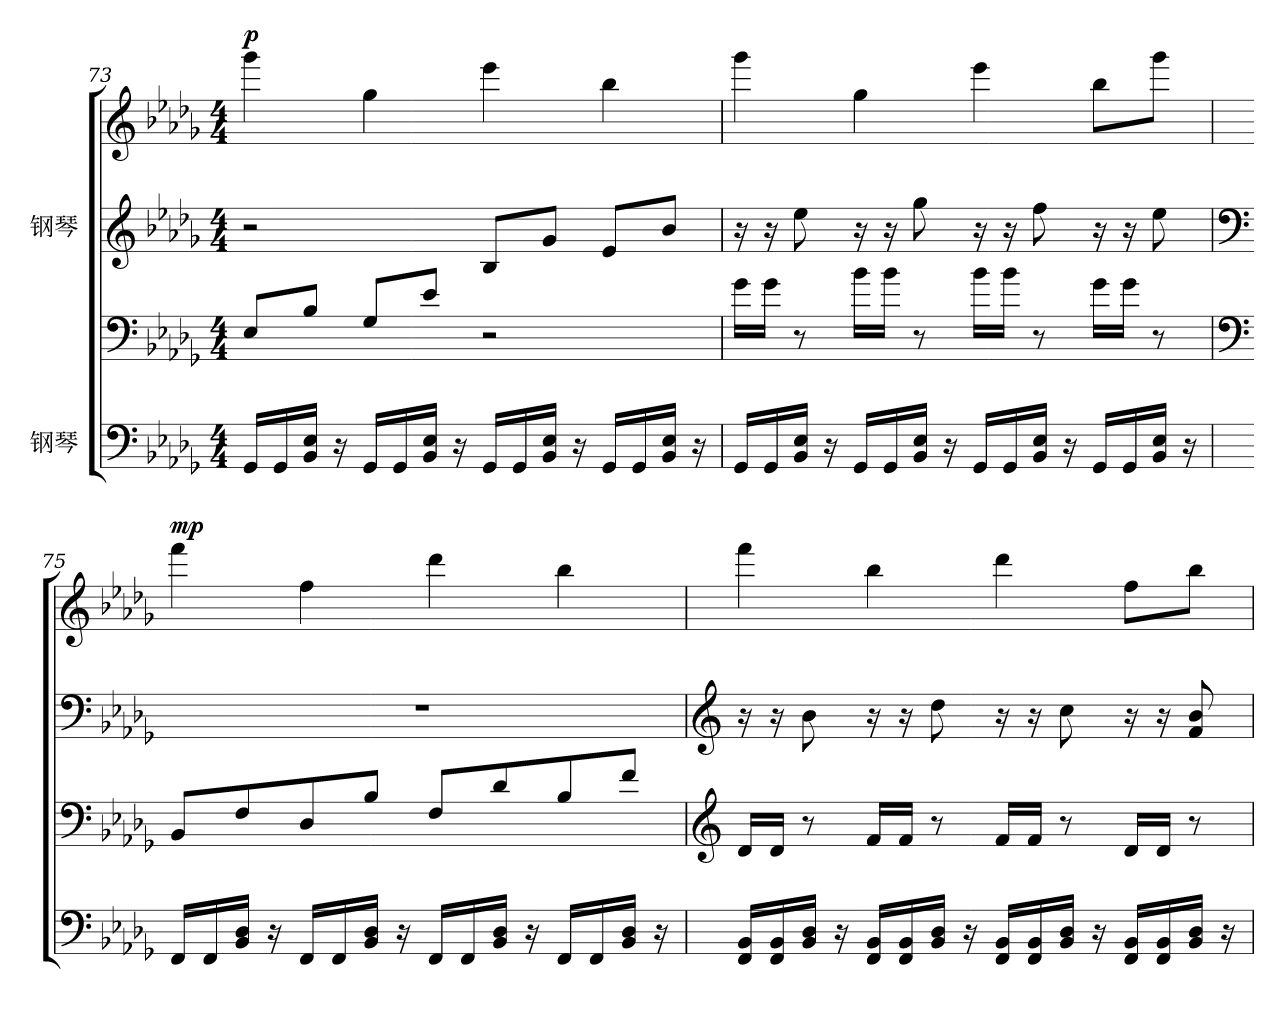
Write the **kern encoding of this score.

**kern	**kern	**kern	**kern	**dynam
*part2	*part2	*part1	*part1	*part1
*staff4	*staff3	*staff2	*staff1	*staff1/2
*I"钢琴	*	*I"钢琴	*	*
*clefF4	*clefF4	*clefG2	*clefG2	*
*k[b-e-a-d-g-]	*k[b-e-a-d-g-]	*k[b-e-a-d-g-]	*k[b-e-a-d-g-]	*
*M4/4	*M4/4	*M4/4	*M4/4	*
=73	=73	=73	=73	=73
!	!	!	!	!LO:DY:a
16GG-/LL	8E-/L	2r	4ggg-\	p
16GG-/	.	.	.	.
16BB-/ 16E-/JJ	8B-/J	.	.	.
16r	.	.	.	.
16GG-/LL	8G-/L	.	4gg-\	.
16GG-/	.	.	.	.
16BB-/ 16E-/JJ	8e-/J	.	.	.
16r	.	.	.	.
16GG-/LL	2r	8B-/L	4eee-\	.
16GG-/	.	.	.	.
16BB-/ 16E-/JJ	.	8g-/J	.	.
16r	.	.	.	.
16GG-/LL	.	8e-/L	4bb-\	.
16GG-/	.	.	.	.
16BB-/ 16E-/JJ	.	8b-/J	.	.
16r	.	.	.	.
=74	=74	=74	=74	=74
16GG-/LL	16g-\LL	16r	4ggg-\	.
16GG-/	16g-\JJ	16r	.	.
16BB-/ 16E-/JJ	8r	8ee-\	.	.
16r	.	.	.	.
16GG-/LL	16b-\LL	16r	4gg-\	.
16GG-/	16b-\JJ	16r	.	.
16BB-/ 16E-/JJ	8r	8gg-\	.	.
16r	.	.	.	.
16GG-/LL	16b-\LL	16r	4eee-\	.
16GG-/	16b-\JJ	16r	.	.
16BB-/ 16E-/JJ	8r	8ff\	.	.
16r	.	.	.	.
16GG-/LL	16g-\LL	16r	8bb-\L	.
16GG-/	16g-\JJ	16r	.	.
16BB-/ 16E-/JJ	8r	8ee-\	8ggg-\J	.
16r	.	.	.	.
=75	=75	=75	=75	=75
*	*clefF4	*clefF4	*	*
!	!	!	!	!LO:DY:a
16FF/LL	8BB-/L	1r	4fff\	mp
16FF/	.	.	.	.
16BB-/ 16D-/JJ	8F/	.	.	.
16r	.	.	.	.
16FF/LL	8D-/	.	4ff\	.
16FF/	.	.	.	.
16BB-/ 16D-/JJ	8B-/J	.	.	.
16r	.	.	.	.
16FF/LL	8F/L	.	4ddd-\	.
16FF/	.	.	.	.
16BB-/ 16D-/JJ	8d-/	.	.	.
16r	.	.	.	.
16FF/LL	8B-/	.	4bb-\	.
16FF/	.	.	.	.
16BB-/ 16D-/JJ	8f/J	.	.	.
16r	.	.	.	.
=76	=76	=76	=76	=76
*	*clefG2	*clefG2	*	*
16FF/ 16BB-/LL	16d-/LL	16r	4fff\	.
16FF/ 16BB-/	16d-/JJ	16r	.	.
16BB-/ 16D-/JJ	8r	8b-\	.	.
16r	.	.	.	.
16FF/ 16BB-/LL	16f/LL	16r	4bb-\	.
16FF/ 16BB-/	16f/JJ	16r	.	.
16BB-/ 16D-/JJ	8r	8dd-\	.	.
16r	.	.	.	.
16FF/ 16BB-/LL	16f/LL	16r	4ddd-\	.
16FF/ 16BB-/	16f/JJ	16r	.	.
16BB-/ 16D-/JJ	8r	8cc\	.	.
16r	.	.	.	.
16FF/ 16BB-/LL	16d-/LL	16r	8ff\L	.
16FF/ 16BB-/	16d-/JJ	16r	.	.
16BB-/ 16D-/JJ	8r	8f/ 8b-/	8bb-\J	.
16r	.	.	.	.
=	=	=	=	=
*-	*-	*-	*-	*-
